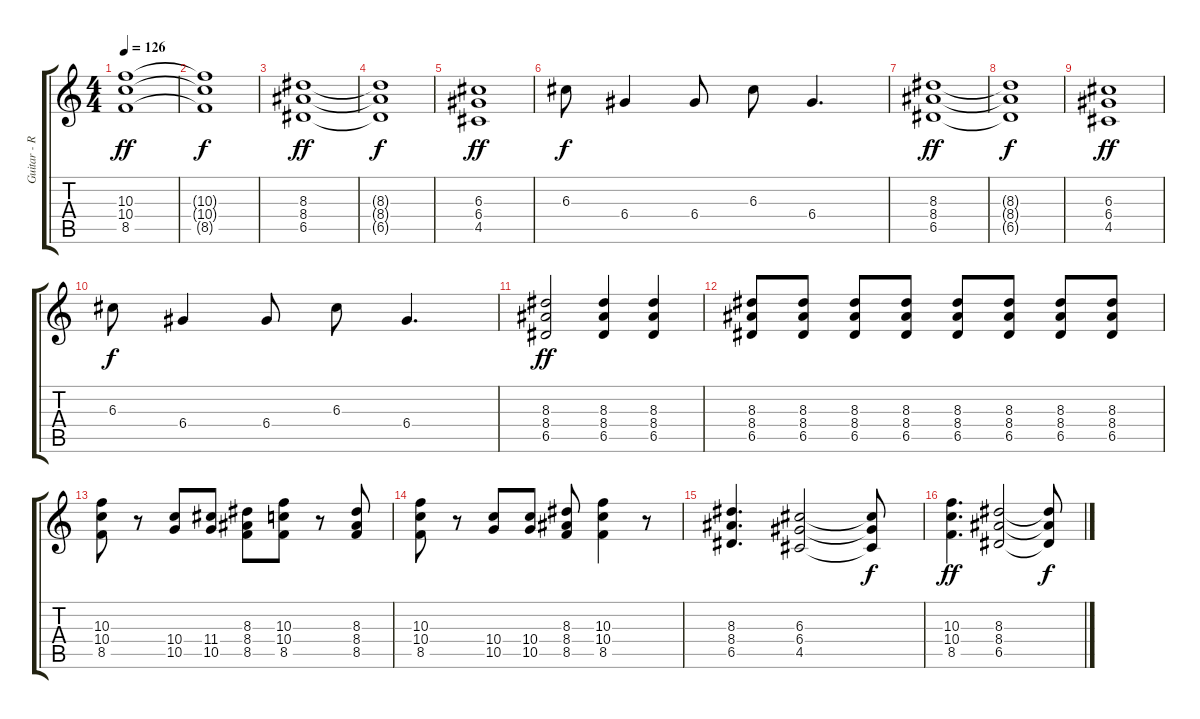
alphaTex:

\track ("Guitar - Rhythm" "Guitar - R") {instrument overdrivenguitar}
\staff {score tabs}
\tuning (E4 B3 G3 D3 A2 E2) {hide}
\ts (4 4)
\tempo 126
\clef g2
\ks c
(10.3 10.4 8.5).1{dy ff} |
(10.3{t} 10.4{t} 8.5{t}).1{dy f} |
(8.3 8.4 6.5).1{dy ff} |
(8.3{t} 8.4{t} 6.5{t}).1{dy f} |
(6.3 6.4 4.5).1{dy ff} |
6.3.8{dy f} 6.4.4 6.4.8 6.3.8 6.4.4{d} |
(8.3 8.4 6.5).1{dy ff} |
(8.3{t} 8.4{t} 6.5{t}).1{dy f} |
(6.3 6.4 4.5).1{dy ff} |
6.3.8{dy f} 6.4.4 6.4.8 6.3.8 6.4.4{d} |
(8.3 8.4 6.5).2{dy ff} (8.3 8.4 6.5).4 (8.3 8.4 6.5).4 |
(8.3 8.4 6.5).8 (8.3 8.4 6.5).8 (8.3 8.4 6.5).8 (8.3 8.4 6.5).8 (8.3 8.4 6.5).8 (8.3 8.4 6.5).8 (8.3 8.4 6.5).8 (8.3 8.4 6.5).8 |
(10.3 10.4 8.5).8 r.8 (10.4 10.5).8 (11.4 10.5).8 (8.3 8.4 8.5).8 (10.3 10.4 8.5).8 r.8 (8.3 8.4 8.5).8 |
(10.3 10.4 8.5).8 r.8 (10.4 10.5).8 (10.4 10.5).8 (8.3 8.4 8.5).8 (10.3 10.4 8.5).4 r.8 |
(8.3 8.4 6.5).4{d} (6.3 6.4 4.5).2 (6.3{t} 6.4{t} 4.5{t}).8{dy f} |
(10.3 10.4 8.5).4{d dy ff} (8.3 8.4 6.5).2 (8.3{t} 8.4{t} 6.5{t}).8{dy f}
